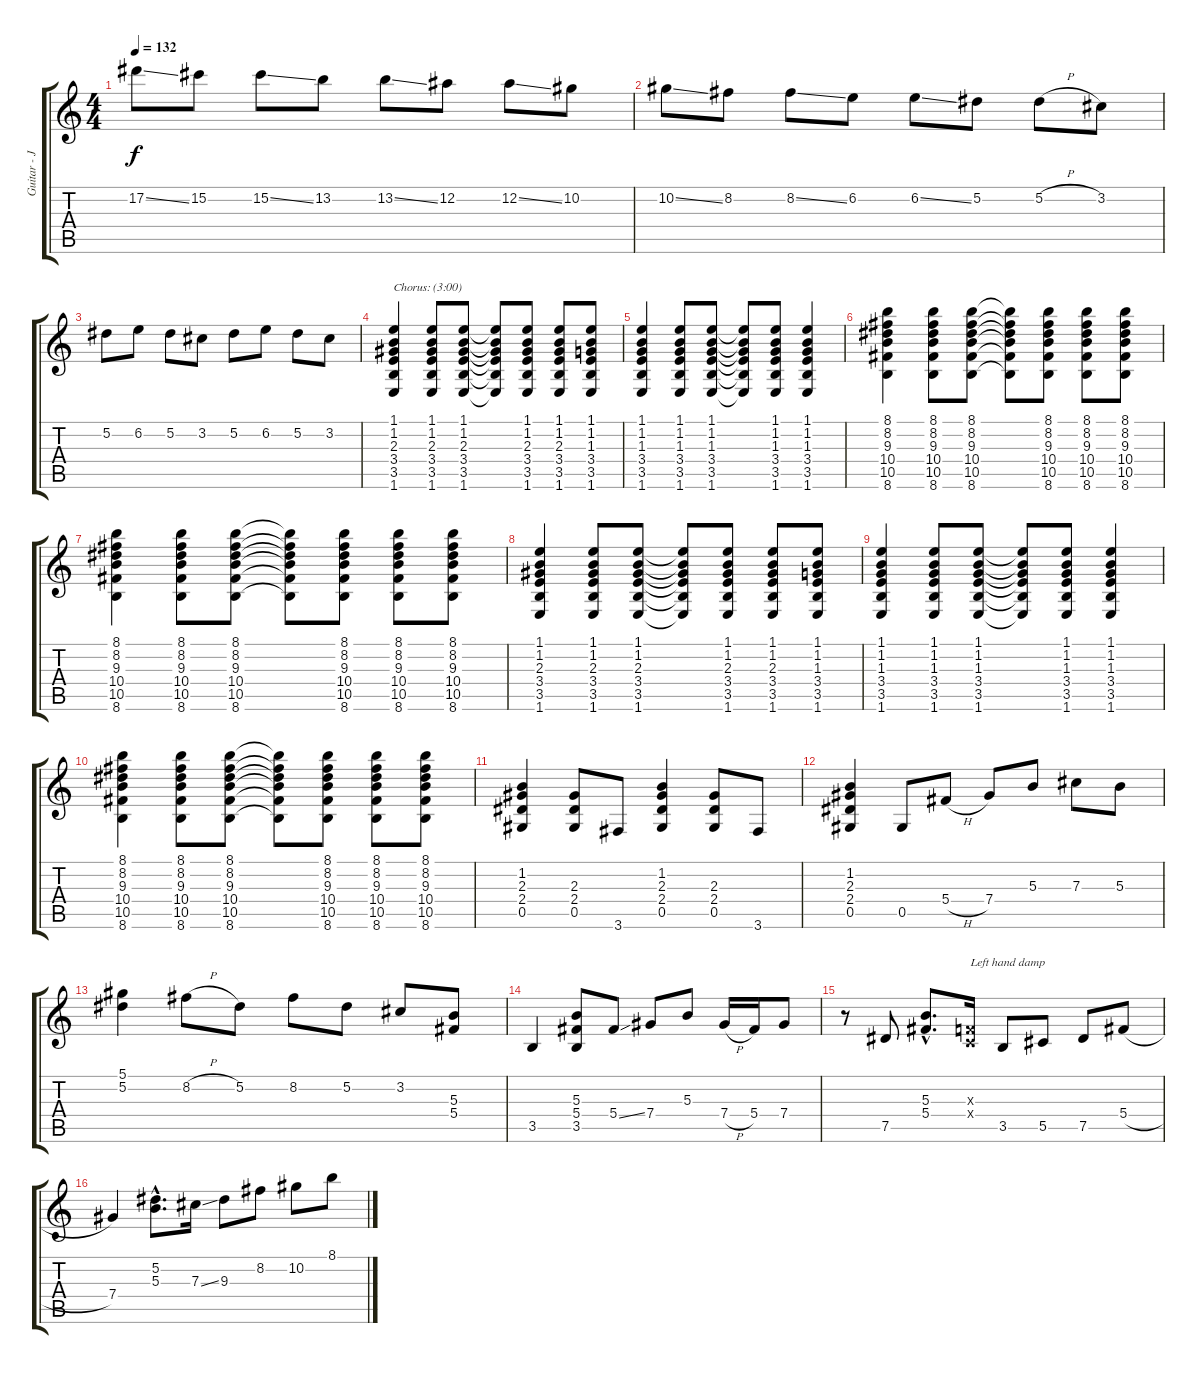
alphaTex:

\track ("Guitar - John Squire" "Guitar - J") {instrument distortionguitar}
\staff {score tabs}
\tuning (Eb4 Bb3 Gb3 Db3 Ab2 Eb2) {hide}
\ts (4 4)
\tempo 132
\clef g2
\ks c
17.2{ss}.8{dy f} 15.2.8 15.2{ss}.8 13.2.8 13.2{ss}.8 12.2.8 12.2{ss}.8 10.2.8 |
10.2{ss}.8 8.2.8 8.2{ss}.8 6.2.8 6.2{ss}.8 5.2.8 5.2{h}.8 3.2.8 |
5.2.8 6.2.8 5.2.8 3.2.8 5.2.8 6.2.8 5.2.8 3.2.8 |
(1.1 1.2 2.3 3.4 3.5 1.6).4{txt "Chorus: (3:00)"} (1.1 1.2 2.3 3.4 3.5 1.6).8 (1.1 1.2 2.3 3.4 3.5 1.6).8 (1.1{t} 1.2{t} 2.3{t} 3.4{t} 3.5{t} 1.6{t}).8 (1.1 1.2 2.3 3.4 3.5 1.6).8 (1.1 1.2 2.3 3.4 3.5 1.6).8 (1.1 1.2 1.3 3.4 3.5 1.6).8 |
(1.1 1.2 1.3 3.4 3.5 1.6).4 (1.1 1.2 1.3 3.4 3.5 1.6).8 (1.1 1.2 1.3 3.4 3.5 1.6).8 (1.1{t} 1.2{t} 1.3{t} 3.4{t} 3.5{t} 1.6{t}).8 (1.1 1.2 1.3 3.4 3.5 1.6).8 (1.1 1.2 1.3 3.4 3.5 1.6).4 |
(8.1 8.2 9.3 10.4 10.5 8.6).4 (8.1 8.2 9.3 10.4 10.5 8.6).8 (8.1 8.2 9.3 10.4 10.5 8.6).8 (8.1{t} 8.2{t} 9.3{t} 10.4{t} 10.5{t} 8.6{t}).8 (8.1 8.2 9.3 10.4 10.5 8.6).8 (8.1 8.2 9.3 10.4 10.5 8.6).8 (8.1 8.2 9.3 10.4 10.5 8.6).8 |
(8.1 8.2 9.3 10.4 10.5 8.6).4 (8.1 8.2 9.3 10.4 10.5 8.6).8 (8.1 8.2 9.3 10.4 10.5 8.6).8 (8.1{t} 8.2{t} 9.3{t} 10.4{t} 10.5{t} 8.6{t}).8 (8.1 8.2 9.3 10.4 10.5 8.6).8 (8.1 8.2 9.3 10.4 10.5 8.6).8 (8.1 8.2 9.3 10.4 10.5 8.6).8 |
(1.1 1.2 2.3 3.4 3.5 1.6).4 (1.1 1.2 2.3 3.4 3.5 1.6).8 (1.1 1.2 2.3 3.4 3.5 1.6).8 (1.1{t} 1.2{t} 2.3{t} 3.4{t} 3.5{t} 1.6{t}).8 (1.1 1.2 2.3 3.4 3.5 1.6).8 (1.1 1.2 2.3 3.4 3.5 1.6).8 (1.1 1.2 1.3 3.4 3.5 1.6).8 |
(1.1 1.2 1.3 3.4 3.5 1.6).4 (1.1 1.2 1.3 3.4 3.5 1.6).8 (1.1 1.2 1.3 3.4 3.5 1.6).8 (1.1{t} 1.2{t} 1.3{t} 3.4{t} 3.5{t} 1.6{t}).8 (1.1 1.2 1.3 3.4 3.5 1.6).8 (1.1 1.2 1.3 3.4 3.5 1.6).4 |
(8.1 8.2 9.3 10.4 10.5 8.6).4 (8.1 8.2 9.3 10.4 10.5 8.6).8 (8.1 8.2 9.3 10.4 10.5 8.6).8 (8.1{t} 8.2{t} 9.3{t} 10.4{t} 10.5{t} 8.6{t}).8 (8.1 8.2 9.3 10.4 10.5 8.6).8 (8.1 8.2 9.3 10.4 10.5 8.6).8 (8.1 8.2 9.3 10.4 10.5 8.6).8 |
(1.2 2.3 2.4 0.5).4 (2.3 2.4 0.5).8 3.6.8 (1.2 2.3 2.4 0.5).4 (2.3 2.4 0.5).8 3.6.8 |
(1.2 2.3 2.4 0.5).4 0.5.8 5.4{h}.8 7.4.8 5.3.8 7.3.8 5.3.8 |
(5.1 5.2).4 8.2{h}.8 5.2.8 8.2.8 5.2.8 3.2.8 (5.3 5.4).8 |
3.5.4 (5.3 5.4 3.5).8 5.4{ss}.8 7.4.8 5.3.8 7.4{h}.16 5.4.16 7.4.8 |
r.8 7.5.8 (5.3{hac} 5.4{hac}).8{d} (-1.3{x} -1.4{x}).16{txt "Left hand damp"} 3.5.8 5.5.8 7.5.8 5.4{h}.8 |
7.4.4 (5.2{hac} 5.3{hac}).8{d} 7.3{ss}.16 9.3.8 8.2.8 10.2.8 8.1.8
